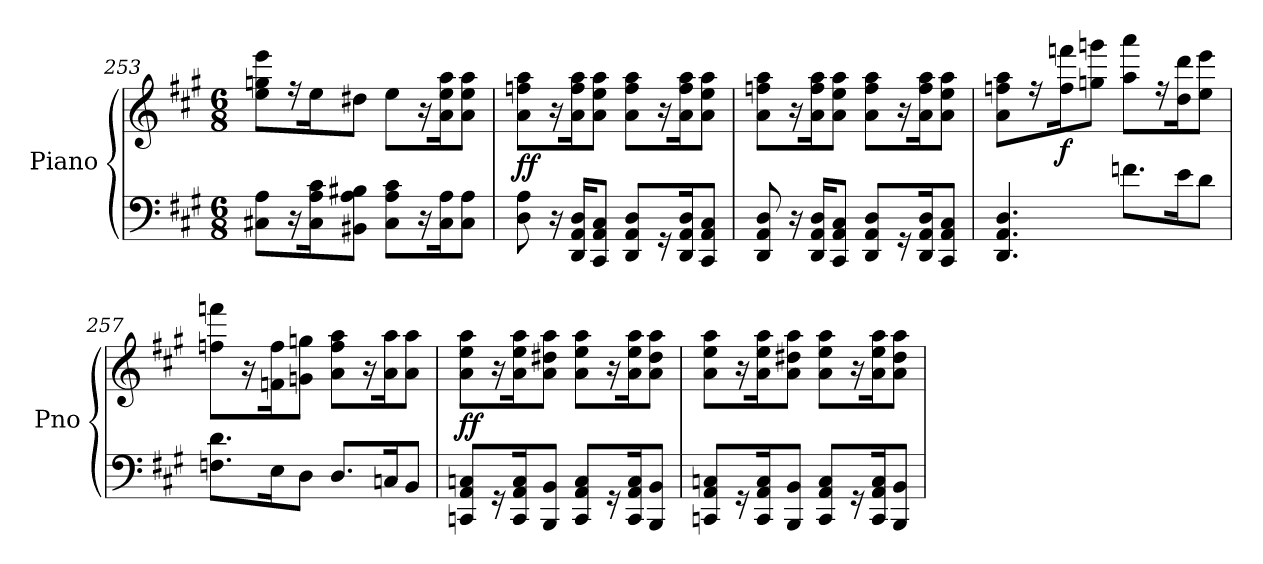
**kern	**kern	**dynam
*part1	*part1	*part1
*staff2	*staff1	*staff1/2
*I"Piano	*	*
*I'Pno	*	*
!!LO:PB:g=z
*clefF4	*clefG2	*
*k[f#c#g#]	*k[f#c#g#]	*
*M6/8	*M6/8	*
=253	=253	=253
8C#X\ 8A\L	8ee\ 8ggn\ 8eee\L	.
16r	16r	.
16C#\ 16A\ 16c#\K	16ee\K	.
8BB#X\ 8A\ 8B#X\J	8dd#X\J	.
8C#\ 8A\ 8c#\L	8ee\L	.
16r	16r	.
16C#\ 16A\K	16a\ 16ee\ 16aa\K	.
8C#\ 8A\J	8a\ 8ee\ 8aa\J	.
=254	=254	=254
!	!	!LO:DY:b
8D\ 8A\	8a\ 8ffn\ 8aa\L	ff
16r	16r	.
16DD/ 16AA/ 16D/KL	16a\ 16ff\ 16aa\K	.
8CC#/ 8AA/ 8C#/J	8a\ 8ee\ 8aa\J	.
8DD/ 8AA/ 8D/L	8a\ 8ff\ 8aa\L	.
16r	16r	.
16DD/ 16AA/ 16D/K	16a\ 16ff\ 16aa\K	.
8CC#/ 8AA/ 8C#/J	8a\ 8ee\ 8aa\J	.
=255	=255	=255
8DD/ 8AA/ 8D/	8a\ 8ffn\ 8aa\L	.
16r	16r	.
16DD/ 16AA/ 16D/KL	16a\ 16ff\ 16aa\K	.
8CC#/ 8AA/ 8C#/J	8a\ 8ee\ 8aa\J	.
8DD/ 8AA/ 8D/L	8a\ 8ff\ 8aa\L	.
16r	16r	.
16DD/ 16AA/ 16D/K	16a\ 16ff\ 16aa\K	.
8CC#/ 8AA/ 8C#/J	8a\ 8ee\ 8aa\J	.
=256	=256	=256
4.DD/ 4.AA/ 4.D/	8a\ 8ffn\ 8aa\L	.
.	16r	.
!	!	!LO:DY:b
.	16ff\ 16fffn\K	f
.	8ggn\ 8gggn\J	.
8.fn\L	8aa\ 8aaa\L	.
.	16rff	.
16e\K	16dd\ 16ddd\K	.
8d\J	8ee\ 8eee\J	.
=257	=257	=257
8.Fn\ 8.d\L	8ffn\ 8fffn\L	.
.	16r	.
16E\K	16fn\ 16ff\K	.
8D\J	8gn\ 8ggn\J	.
8.D/L	8a\ 8ff\ 8aa\L	.
.	16r	.
16Cn/K	16a\ 16aa\K	.
8BB/J	8a\ 8aa\J	.
!!LO:LB:g=z
=258	=258	=258
!	!	!LO:DY:a=2
8CCn/ 8AA/ 8Cn/L	8a\ 8ee\ 8aa\L	ff
16r	16r	.
16CC/ 16AA/ 16C/K	16a\ 16ee\ 16aa\K	.
8BBB/ 8BB/J	8a\ 8dd#X\ 8aa\J	.
8CC/ 8AA/ 8C/L	8a\ 8ee\ 8aa\L	.
16r	16r	.
16CC/ 16AA/ 16C/K	16a\ 16ee\ 16aa\K	.
8BBB/ 8BB/J	8a\ 8dd#\ 8aa\J	.
=259	=259	=259
8CCn/ 8AA/ 8Cn/L	8a\ 8ee\ 8aa\L	.
16r	16r	.
16CC/ 16AA/ 16C/K	16a\ 16ee\ 16aa\K	.
8BBB/ 8BB/J	8a\ 8dd#X\ 8aa\J	.
8CC/ 8AA/ 8C/L	8a\ 8ee\ 8aa\L	.
16r	16r	.
16CC/ 16AA/ 16C/K	16a\ 16ee\ 16aa\K	.
8BBB/ 8BB/J	8a\ 8dd#\ 8aa\J	.
=	=	=
*-	*-	*-
